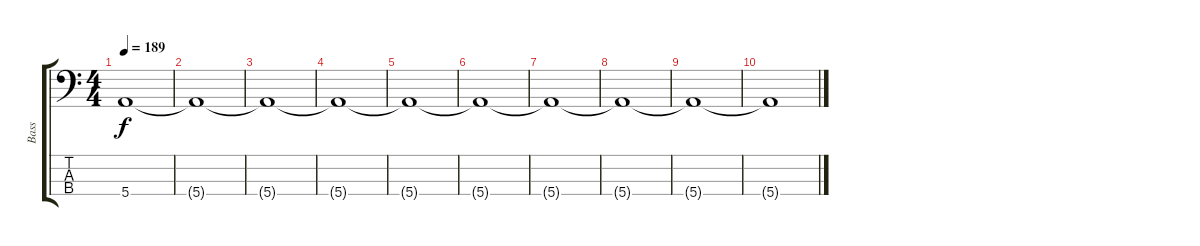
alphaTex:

\track ("Bass" "Bass") {instrument electricbasspick}
\staff {score tabs}
\tuning (G2 D2 A1 E1) {hide}
\ts (4 4)
\tempo 189
\clef f4
\ks c
5.4.1{dy f} |
5.4{t}.1 |
5.4{t}.1 |
5.4{t}.1 |
5.4{t}.1 |
5.4{t}.1 |
5.4{t}.1 |
5.4{t}.1 |
5.4{t}.1 |
5.4{t}.1
